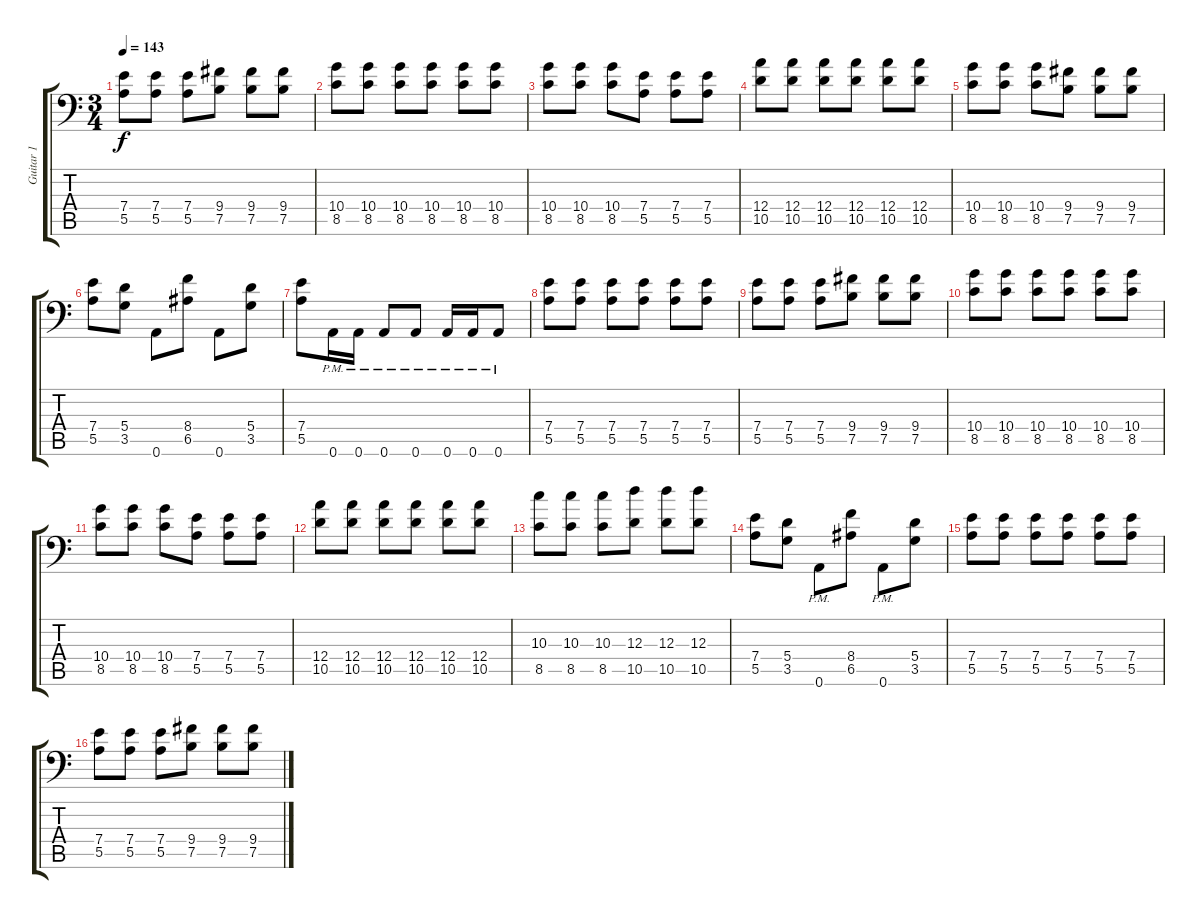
\track ("Guitar 1" "Guitar 1") {instrument electricguitarjazz}
\staff {score tabs}
\tuning (B3 Gb3 D3 A2 E2 A1) {hide}
\ts (3 4)
\tempo 143
\clef f4
\ks c
(7.4 5.5).8{dy f} (7.4 5.5).8 (7.4 5.5).8 (9.4 7.5).8 (9.4 7.5).8 (9.4 7.5).8 |
(10.4 8.5).8 (10.4 8.5).8 (10.4 8.5).8 (10.4 8.5).8 (10.4 8.5).8 (10.4 8.5).8 |
(10.4 8.5).8 (10.4 8.5).8 (10.4 8.5).8 (7.4 5.5).8 (7.4 5.5).8 (7.4 5.5).8 |
(12.4 10.5).8 (12.4 10.5).8 (12.4 10.5).8 (12.4 10.5).8 (12.4 10.5).8 (12.4 10.5).8 |
(10.4 8.5).8 (10.4 8.5).8 (10.4 8.5).8 (9.4 7.5).8 (9.4 7.5).8 (9.4 7.5).8 |
(7.4 5.5).8 (5.4 3.5).8 0.6.8 (8.4 6.5).8 0.6.8 (5.4 3.5).8 |
(7.4 5.5).8 0.6{pm}.16 0.6{pm}.16 0.6{pm}.8 0.6{pm}.8 0.6{pm}.16 0.6{pm}.16 0.6{pm}.8 |
(7.4 5.5).8 (7.4 5.5).8 (7.4 5.5).8 (7.4 5.5).8 (7.4 5.5).8 (7.4 5.5).8 |
(7.4 5.5).8 (7.4 5.5).8 (7.4 5.5).8 (9.4 7.5).8 (9.4 7.5).8 (9.4 7.5).8 |
(10.4 8.5).8 (10.4 8.5).8 (10.4 8.5).8 (10.4 8.5).8 (10.4 8.5).8 (10.4 8.5).8 |
(10.4 8.5).8 (10.4 8.5).8 (10.4 8.5).8 (7.4 5.5).8 (7.4 5.5).8 (7.4 5.5).8 |
(12.4 10.5).8 (12.4 10.5).8 (12.4 10.5).8 (12.4 10.5).8 (12.4 10.5).8 (12.4 10.5).8 |
(10.3 8.5).8 (10.3 8.5).8 (10.3 8.5).8 (12.3 10.5).8 (12.3 10.5).8 (12.3 10.5).8 |
(7.4 5.5).8 (5.4 3.5).8 0.6{pm}.8 (8.4 6.5).8 0.6{pm}.8 (5.4 3.5).8 |
(7.4 5.5).8 (7.4 5.5).8 (7.4 5.5).8 (7.4 5.5).8 (7.4 5.5).8 (7.4 5.5).8 |
(7.4 5.5).8 (7.4 5.5).8 (7.4 5.5).8 (9.4 7.5).8 (9.4 7.5).8 (9.4 7.5).8
